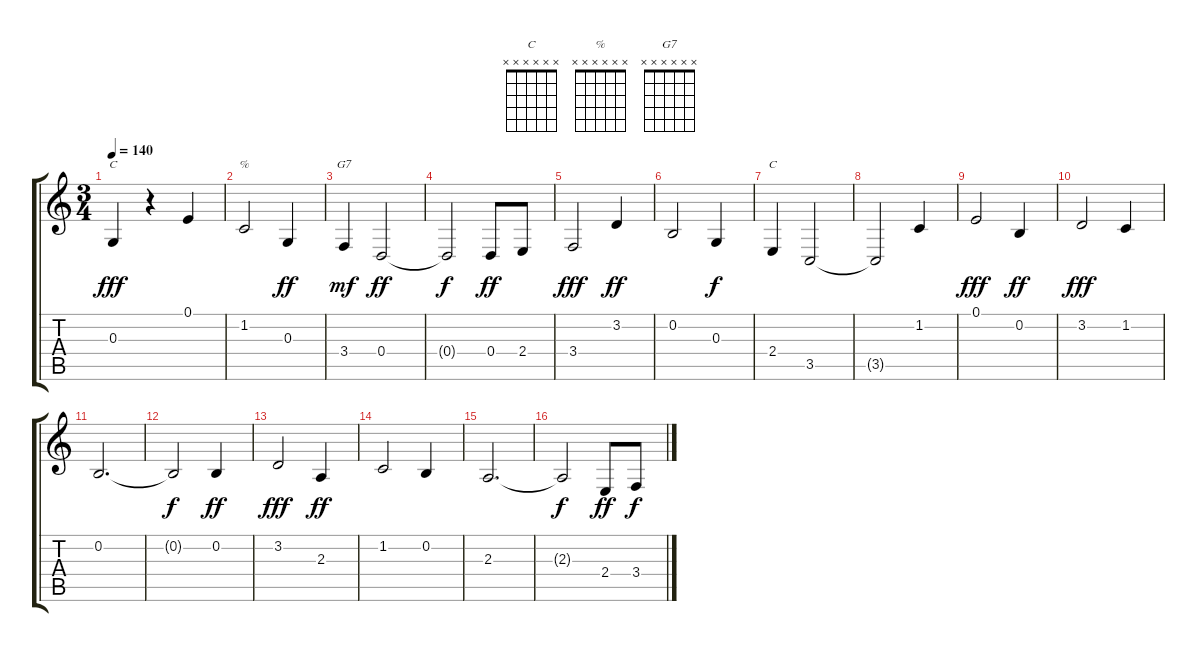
\track "" {instrument koto}
\staff {score tabs}
\tuning (E4 B3 G3 D3 A2 E2) {hide}
\chord ("C" 0 1 0 2 3 x)
\chord ("%" x x x x x x)
\chord ("G7" x x x x x x)
\chord ("C" x x x x x x)
\ts (3 4)
\tempo 140
\clef g2
\ks c
0.3.4{ch "C" dy fff} r.4 0.1.4 |
1.2.2{ch "%"} 0.3.4{dy ff} |
3.4.4{ch "G7" dy mf} 0.4.2{dy ff} |
0.4{t}.2{dy f} 0.4.8{dy ff} 2.4.8 |
3.4.2{dy fff} 3.2.4{dy ff} |
0.2.2 0.3.4{dy f} |
2.4.4{ch "C"} 3.5.2 |
3.5{t}.2 1.2.4 |
0.1.2{dy fff} 0.2.4{dy ff} |
3.2.2{dy fff} 1.2.4 |
0.2.2{d} |
0.2{t}.2{dy f} 0.2.4{dy ff} |
3.2.2{dy fff} 2.3.4{dy ff} |
1.2.2 0.2.4 |
2.3.2{d} |
2.3{t}.2{dy f} 2.4.8{dy ff} 3.4.8{dy f}
